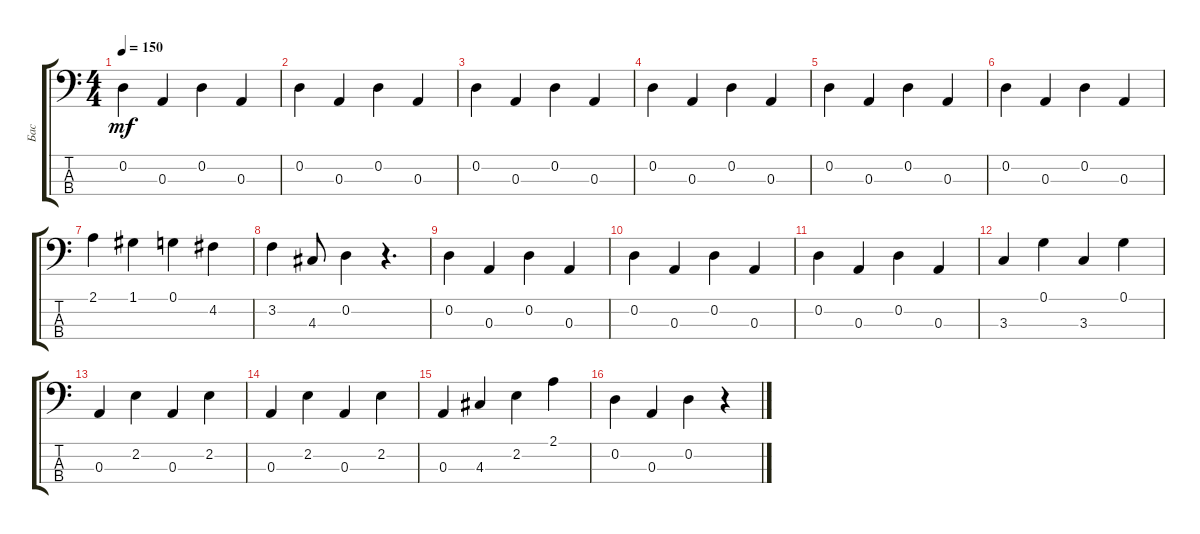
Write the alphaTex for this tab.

\track ("Бас" "Бас") {instrument electricbassfinger}
\staff {score tabs}
\tuning (G2 D2 A1 E1) {hide}
\ts (4 4)
\tempo 150
\clef f4
\ks c
0.2.4{dy mf} 0.3.4 0.2.4 0.3.4 |
0.2.4 0.3.4 0.2.4 0.3.4 |
0.2.4 0.3.4 0.2.4 0.3.4 |
0.2.4 0.3.4 0.2.4 0.3.4 |
0.2.4 0.3.4 0.2.4 0.3.4 |
0.2.4 0.3.4 0.2.4 0.3.4 |
2.1.4 1.1.4 0.1.4 4.2.4 |
3.2.4 4.3.8 0.2.4 r.4{d} |
0.2.4 0.3.4 0.2.4 0.3.4 |
0.2.4 0.3.4 0.2.4 0.3.4 |
0.2.4 0.3.4 0.2.4 0.3.4 |
3.3.4 0.1.4 3.3.4 0.1.4 |
0.3.4 2.2.4 0.3.4 2.2.4 |
0.3.4 2.2.4 0.3.4 2.2.4 |
0.3.4 4.3.4 2.2.4 2.1.4 |
0.2.4 0.3.4 0.2.4 r.4
